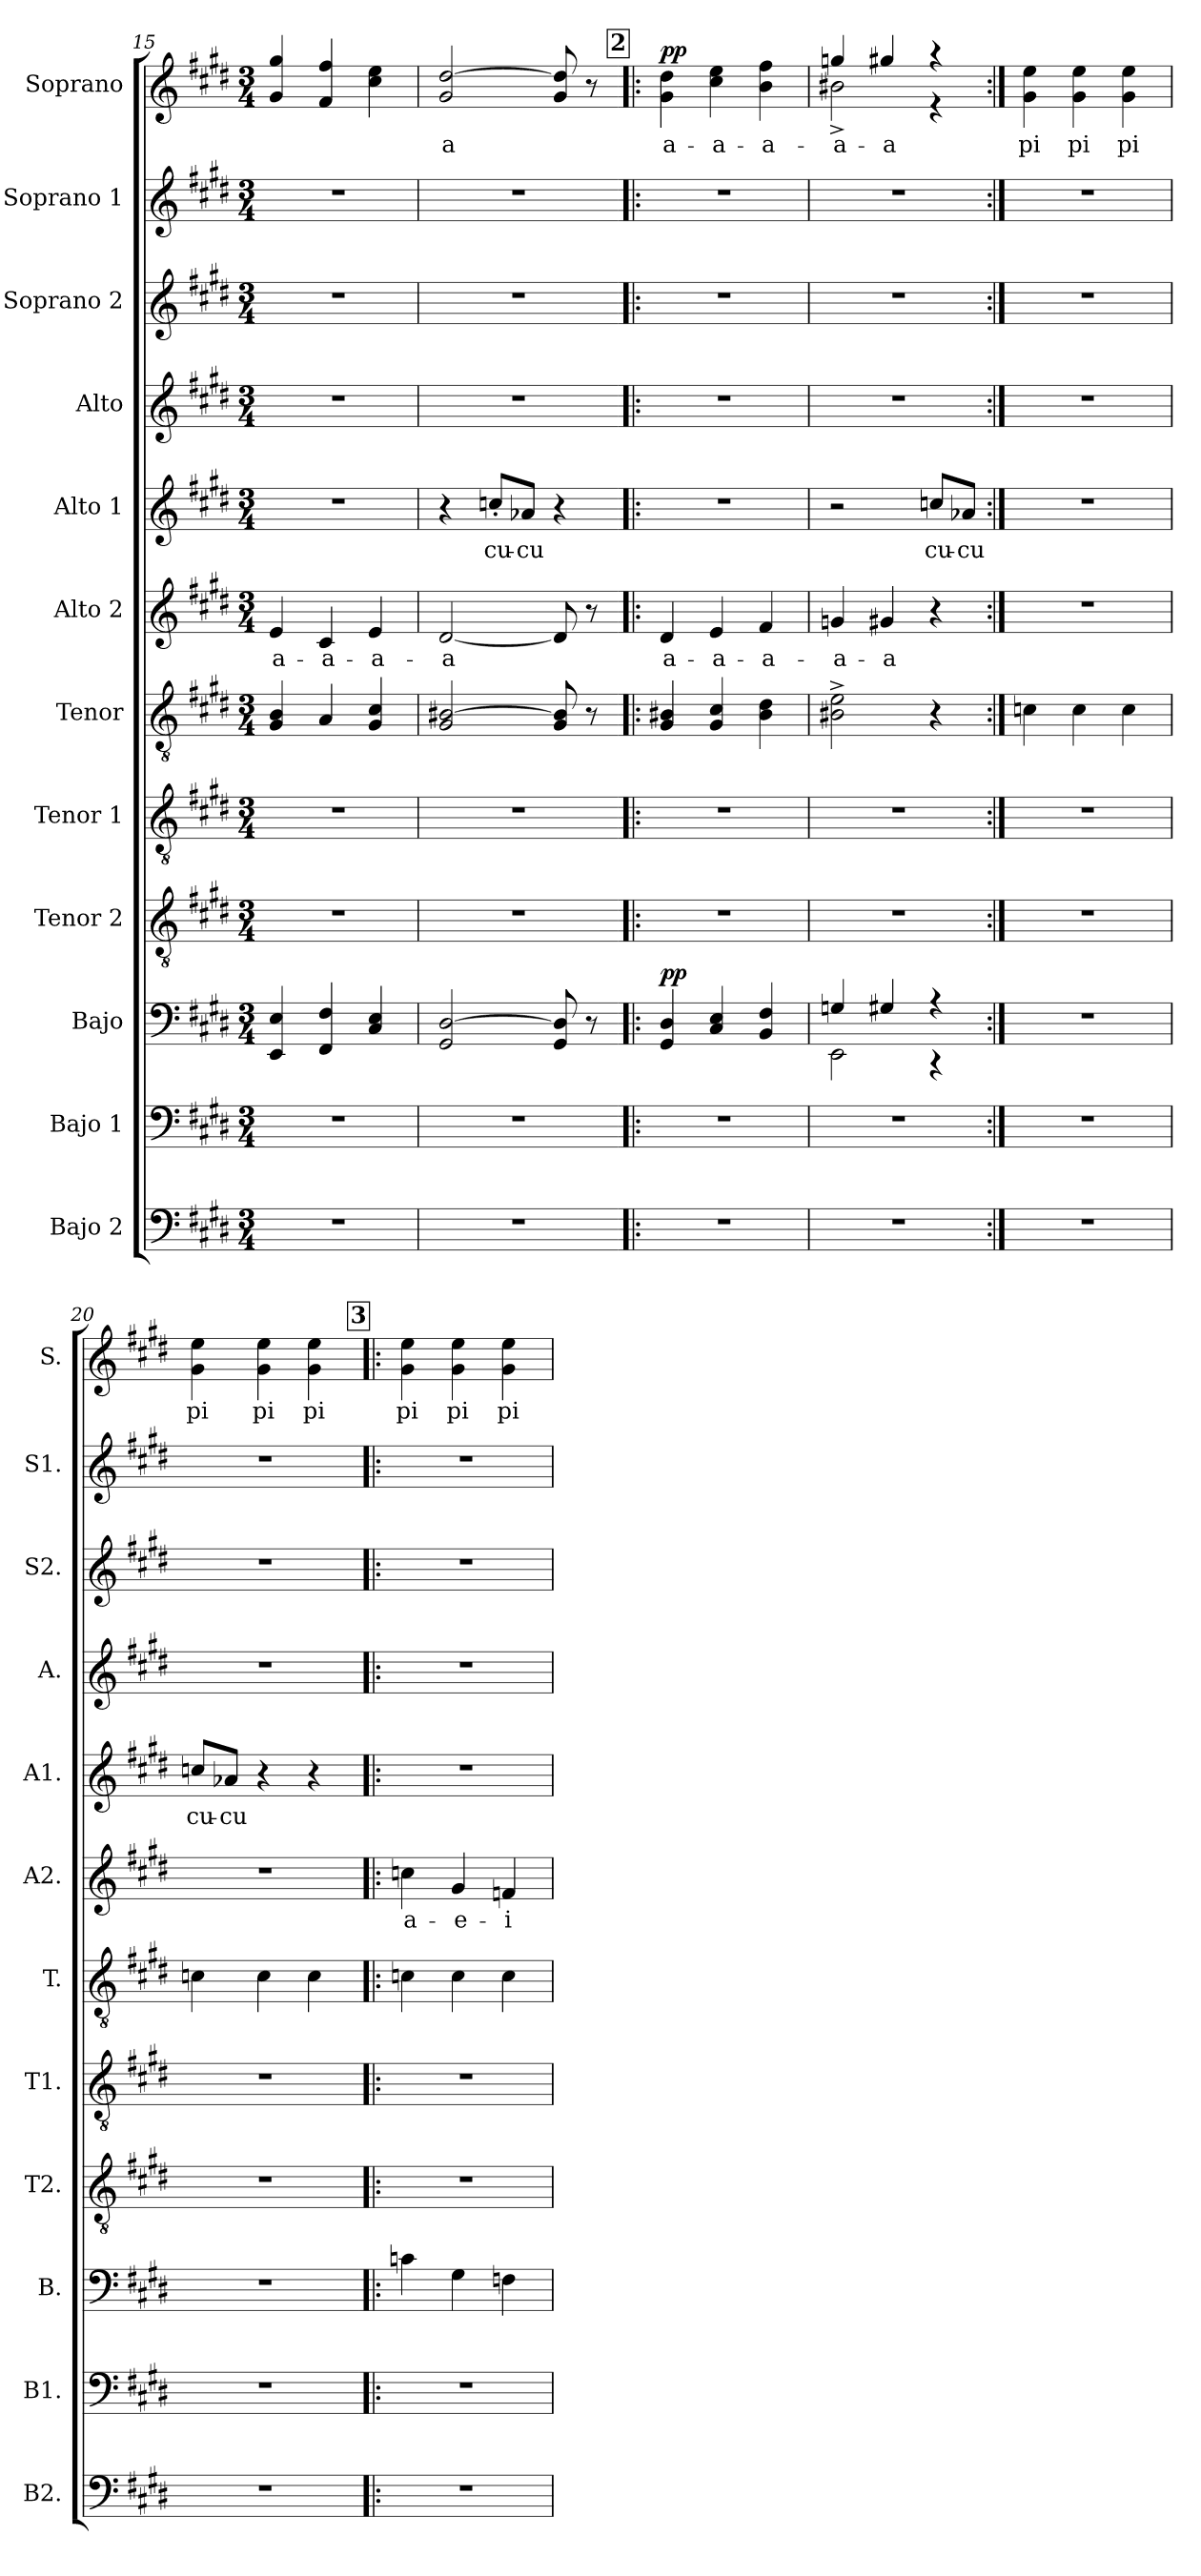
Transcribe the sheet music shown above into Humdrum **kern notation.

**kern	**kern	**kern	**dynam	**kern	**kern	**kern	**kern	**text	**kern	**text	**kern	**kern	**kern	**kern	**text	**dynam
*part12	*part11	*part10	*part10	*part9	*part8	*part7	*part6	*part6	*part5	*part5	*part4	*part3	*part2	*part1	*part1	*part1
*staff12	*staff11	*staff10	*staff10	*staff9	*staff8	*staff7	*staff6	*staff6	*staff5	*staff5	*staff4	*staff3	*staff2	*staff1	*staff1	*staff1
*I"Bajo 2	*I"Bajo 1	*I"Bajo	*	*I"Tenor 2	*I"Tenor 1	*I"Tenor	*I"Alto 2	*	*I"Alto 1	*	*I"Alto	*I"Soprano 2	*I"Soprano 1	*I"Soprano	*	*
*I'B2.	*I'B1.	*I'B.	*	*I'T2.	*I'T1.	*I'T.	*I'A2.	*	*I'A1.	*	*I'A.	*I'S2.	*I'S1.	*I'S.	*	*
*clefF4	*clefF4	*clefF4	*	*clefGv2	*clefGv2	*clefGv2	*clefG2	*	*clefG2	*	*clefG2	*clefG2	*clefG2	*clefG2	*	*
*k[f#c#g#d#]	*k[f#c#g#d#]	*k[f#c#g#d#]	*	*k[f#c#g#d#]	*k[f#c#g#d#]	*k[f#c#g#d#]	*k[f#c#g#d#]	*	*k[f#c#g#d#]	*	*k[f#c#g#d#]	*k[f#c#g#d#]	*k[f#c#g#d#]	*k[f#c#g#d#]	*	*
*M3/4	*M3/4	*M3/4	*	*M3/4	*M3/4	*M3/4	*M3/4	*	*M3/4	*	*M3/4	*M3/4	*M3/4	*M3/4	*	*
=15	=15	=15	=15	=15	=15	=15	=15	=15	=15	=15	=15	=15	=15	=15	=15	=15
!	!	!	!	!	!	!	!	!LO:LY:b	!	!	!	!	!	!	!	!
2.r	2.r	4EE/ 4E/	.	2.r	2.r	4G#/ 4B/	4e/	-a-	2.r	.	2.r	2.r	2.r	4g#/ 4gg#/	.	.
!	!	!	!	!	!	!	!	!LO:LY:b	!	!	!	!	!	!	!	!
.	.	4FF#/ 4F#/	.	.	.	4A/	4c#/	-a-	.	.	.	.	.	4f#/ 4ff#/	.	.
!	!	!	!	!	!	!	!	!LO:LY:b	!	!	!	!	!	!	!	!
.	.	4C#/ 4E/	.	.	.	4G#/ 4c#/	4e/	-a-	.	.	.	.	.	4cc#\ 4ee\	.	.
!!LO:PB:g=z
=16	=16	=16	=16	=16	=16	=16	=16	=16	=16	=16	=16	=16	=16	=16	=16	=16
!	!	!	!	!	!	!	!	!LO:LY:b	!	!	!	!	!	!	!LO:LY:b	!
2.r	2.r	2GG#/ [2D#/	.	2.r	2.r	2G#/ [2B#X/	[2d#/	-a	4r	.	2.r	2.r	2.r	2g#/ [2dd#/	a	.
!	!	!	!	!	!	!	!	!	!	!LO:LY:b	!	!	!	!	!	!
.	.	.	.	.	.	.	.	.	8ccn'/L	cu-	.	.	.	.	.	.
!	!	!	!	!	!	!	!	!	!	!LO:LY:b	!	!	!	!	!	!
.	.	.	.	.	.	.	.	.	8a-X/J	-cu	.	.	.	.	.	.
.	.	8GG#/ 8D#/]	.	.	.	8G#/ 8B#/]	8d#/]	.	4r	.	.	.	.	8g#/ 8dd#/]	.	.
.	.	8r	.	.	.	8r	8r	.	.	.	.	.	.	8r	.	.
!!LO:REH:place=s1:a:B:fs=14:t=2
=17!|:	=17!|:	=17!|:	=17!|:	=17!|:	=17!|:	=17!|:	=17!|:	=17!|:	=17!|:	=17!|:	=17!|:	=17!|:	=17!|:	=17!|:	=17!|:	=17!|:
!	!	!	!LO:DY:a	!	!	!	!	!LO:LY:b	!	!	!	!	!	!	!LO:LY:b	!LO:DY:a
2.r	2.r	4GG#/ 4D#/	pp	2.r	2.r	4G#/ 4B#X/	4d#/	a-	2.r	.	2.r	2.r	2.r	4g#\ 4dd#\	a-	pp
!	!	!	!	!	!	!	!	!LO:LY:b	!	!	!	!	!	!	!LO:LY:b	!
.	.	4C#/ 4E/	.	.	.	4G#/ 4c#/	4e/	-a-	.	.	.	.	.	4cc#\ 4ee\	-a-	.
!	!	!	!	!	!	!	!	!LO:LY:b	!	!	!	!	!	!	!LO:LY:b	!
.	.	4BB/ 4F#/	.	.	.	4B#\ 4d#\	4f#/	-a-	.	.	.	.	.	4b\ 4ff#\	-a-	.
=18	=18	=18	=18	=18	=18	=18	=18	=18	=18	=18	=18	=18	=18	=18	=18	=18
*	*	*^	*	*	*	*	*	*	*	*	*	*	*	*	*	*
!	!	!	!	!	!	!	!	!	!LO:LY:b	!	!	!	!	!	!	!LO:LY:b	!
*	*	*	*	*	*	*	*	*	*	*	*	*	*	*	*^	*	*
2.r	2.r	4Gn/	2EE\	.	2.r	2.r	2B#X\^ 2e\^	4gn/	-a-	2r	.	2.r	2.r	2.r	4ggn/	2b#X^\	-a-	.
!	!	!	!	!	!	!	!	!	!LO:LY:b	!	!	!	!	!	!	!	!LO:LY:b	!
.	.	4G#X/	.	.	.	.	.	4g#X/	-a	.	.	.	.	.	4gg#X/	.	-a	.
!	!	!	!	!	!	!	!	!	!	!	!LO:LY:b	!	!	!	!	!	!	!
.	.	4r	4r	.	.	.	4r	4r	.	8ccn/L	cu-	.	.	.	4r	4r	.	.
!	!	!	!	!	!	!	!	!	!	!	!LO:LY:b	!	!	!	!	!	!	!
.	.	.	.	.	.	.	.	.	.	8a-X/J	-cu	.	.	.	.	.	.	.
*	*	*v	*v	*	*	*	*	*	*	*	*	*	*	*	*v	*v	*	*
=19:|!	=19:|!	=19:|!	=19:|!	=19:|!	=19:|!	=19:|!	=19:|!	=19:|!	=19:|!	=19:|!	=19:|!	=19:|!	=19:|!	=19:|!	=19:|!	=19:|!
!	!	!	!	!	!	!	!	!	!	!	!	!	!	!	!LO:LY:b	!
2.r	2.r	2.r	.	2.r	2.r	4cn\	2.r	.	2.r	.	2.r	2.r	2.r	4g#\ 4ee\	pi	.
!	!	!	!	!	!	!	!	!	!	!	!	!	!	!	!LO:LY:b	!
.	.	.	.	.	.	4c\	.	.	.	.	.	.	.	4g#\ 4ee\	pi	.
!	!	!	!	!	!	!	!	!	!	!	!	!	!	!	!LO:LY:b	!
.	.	.	.	.	.	4c\	.	.	.	.	.	.	.	4g#\ 4ee\	pi	.
=20	=20	=20	=20	=20	=20	=20	=20	=20	=20	=20	=20	=20	=20	=20	=20	=20
!	!	!	!	!	!	!	!	!	!	!LO:LY:b	!	!	!	!	!LO:LY:b	!
2.r	2.r	2.r	.	2.r	2.r	4cn\	2.r	.	8ccn/L	cu-	2.r	2.r	2.r	4g#\ 4ee\	pi	.
!	!	!	!	!	!	!	!	!	!	!LO:LY:b	!	!	!	!	!	!
.	.	.	.	.	.	.	.	.	8a-X/J	-cu	.	.	.	.	.	.
!	!	!	!	!	!	!	!	!	!	!	!	!	!	!	!LO:LY:b	!
.	.	.	.	.	.	4c\	.	.	4r	.	.	.	.	4g#\ 4ee\	pi	.
!	!	!	!	!	!	!	!	!	!	!	!	!	!	!	!LO:LY:b	!
.	.	.	.	.	.	4c\	.	.	4r	.	.	.	.	4g#\ 4ee\	pi	.
!!LO:REH:place=s1:a:B:fs=14:t=3
=21!|:	=21!|:	=21!|:	=21!|:	=21!|:	=21!|:	=21!|:	=21!|:	=21!|:	=21!|:	=21!|:	=21!|:	=21!|:	=21!|:	=21!|:	=21!|:	=21!|:
!	!	!	!	!	!	!	!	!LO:LY:b	!	!	!	!	!	!	!LO:LY:b	!
2.r	2.r	4cn\	.	2.r	2.r	4cn\	4ccn\	a-	2.r	.	2.r	2.r	2.r	4g#\ 4ee\	pi	.
!	!	!	!	!	!	!	!	!LO:LY:b	!	!	!	!	!	!	!LO:LY:b	!
.	.	4G#\	.	.	.	4c\	4g#/	-e-	.	.	.	.	.	4g#\ 4ee\	pi	.
!	!	!	!	!	!	!	!	!LO:LY:b	!	!	!	!	!	!	!LO:LY:b	!
.	.	4Fn\	.	.	.	4c\	4fn/	-i-	.	.	.	.	.	4g#\ 4ee\	pi	.
=	=	=	=	=	=	=	=	=	=	=	=	=	=	=	=	=
*-	*-	*-	*-	*-	*-	*-	*-	*-	*-	*-	*-	*-	*-	*-	*-	*-
